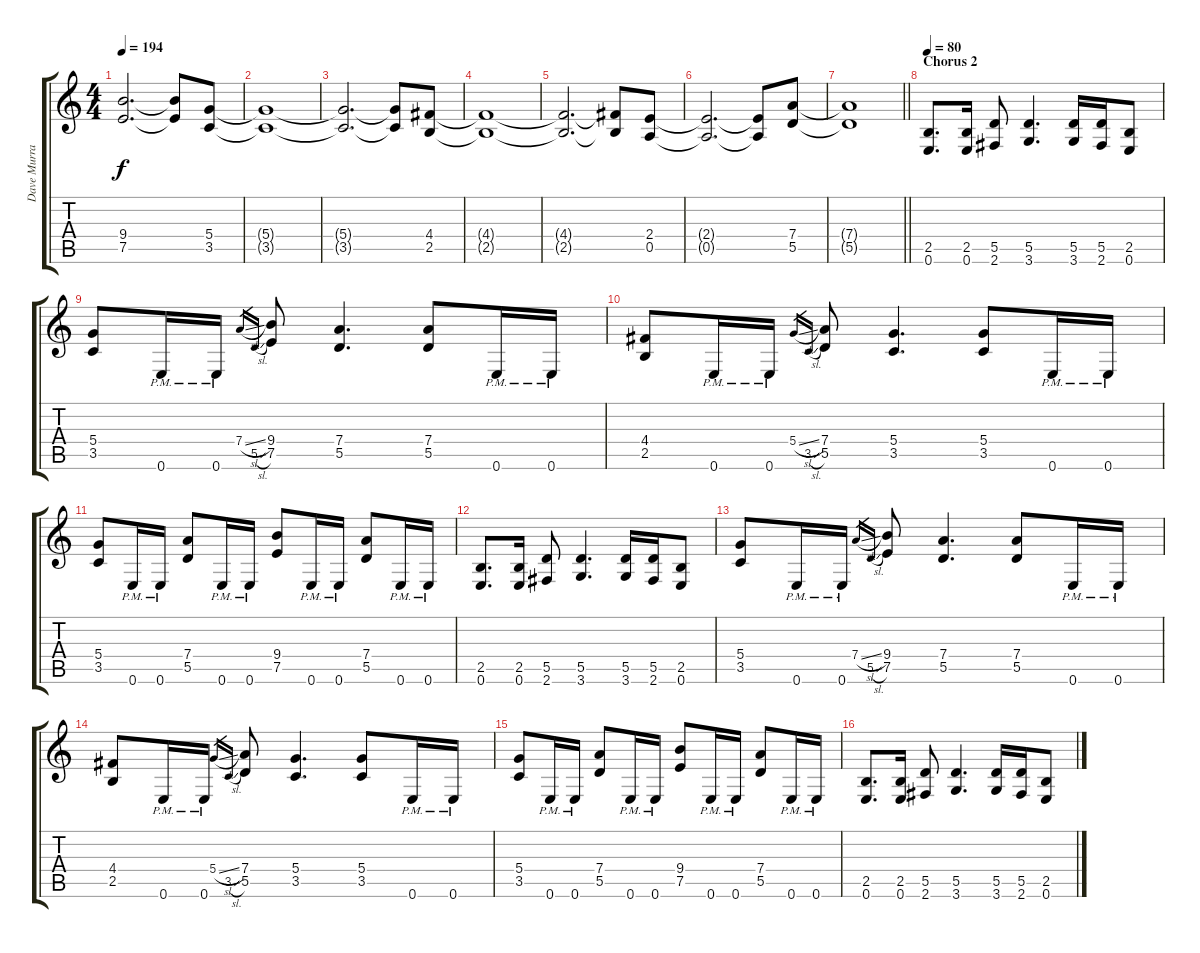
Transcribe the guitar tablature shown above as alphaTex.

\track ("Dave Murray" "Dave Murra") {instrument overdrivenguitar}
\staff {score tabs}
\tuning (E4 B3 G3 D3 A2 E2) {hide}
\ts (4 4)
\tempo 194
\clef g2
\ks c
(9.4{t} 7.5{t}).2{d dy f} (9.4{t} 7.5{t}).8 (5.4 3.5).8 |
(5.4{t} 3.5{t}).1 |
(5.4{t} 3.5{t}).2{d} (5.4{t} 3.5{t}).8 (4.4 2.5).8 |
(4.4{t} 2.5{t}).1 |
(4.4{t} 2.5{t}).2{d} (4.4{t} 2.5{t}).8 (2.4 0.5).8 |
(2.4{t} 0.5{t}).2{d} (2.4{t} 0.5{t}).8 (7.4 5.5).8 |
\barLineRight lightlight
(7.4{t} 5.5{t}).1 |
\section ("" "Chorus 2")
\tempo 80
(2.5 0.6).8{d} (2.5 0.6).16 (5.5 2.6).8 (5.5 3.6).4{d} (5.5 3.6).16 (5.5 2.6).16 (2.5 0.6).8 |
(5.4 3.5).8 0.6{pm}.16 0.6{pm}.16 7.4{sl}.16{gr} 5.5{sl}.16{gr} (9.4 7.5).8 (7.4 5.5).4{d} (7.4 5.5).8 0.6{pm}.16 0.6{pm}.16 |
(4.4 2.5).8 0.6{pm}.16 0.6{pm}.16 5.4{sl}.16{gr} 3.5{sl}.16{gr} (7.4 5.5).8 (5.4 3.5).4{d} (5.4 3.5).8 0.6{pm}.16 0.6{pm}.16 |
(5.4 3.5).8 0.6{pm}.16 0.6{pm}.16 (7.4 5.5).8 0.6{pm}.16 0.6{pm}.16 (9.4 7.5).8 0.6{pm}.16 0.6{pm}.16 (7.4 5.5).8 0.6{pm}.16 0.6{pm}.16 |
(2.5 0.6).8{d} (2.5 0.6).16 (5.5 2.6).8 (5.5 3.6).4{d} (5.5 3.6).16 (5.5 2.6).16 (2.5 0.6).8 |
(5.4 3.5).8 0.6{pm}.16 0.6{pm}.16 7.4{sl}.16{gr} 5.5{sl}.16{gr} (9.4 7.5).8 (7.4 5.5).4{d} (7.4 5.5).8 0.6{pm}.16 0.6{pm}.16 |
(4.4 2.5).8 0.6{pm}.16 0.6{pm}.16 5.4{sl}.16{gr} 3.5{sl}.16{gr} (7.4 5.5).8 (5.4 3.5).4{d} (5.4 3.5).8 0.6{pm}.16 0.6{pm}.16 |
(5.4 3.5).8 0.6{pm}.16 0.6{pm}.16 (7.4 5.5).8 0.6{pm}.16 0.6{pm}.16 (9.4 7.5).8 0.6{pm}.16 0.6{pm}.16 (7.4 5.5).8 0.6{pm}.16 0.6{pm}.16 |
(2.5 0.6).8{d} (2.5 0.6).16 (5.5 2.6).8 (5.5 3.6).4{d} (5.5 3.6).16 (5.5 2.6).16 (2.5 0.6).8
